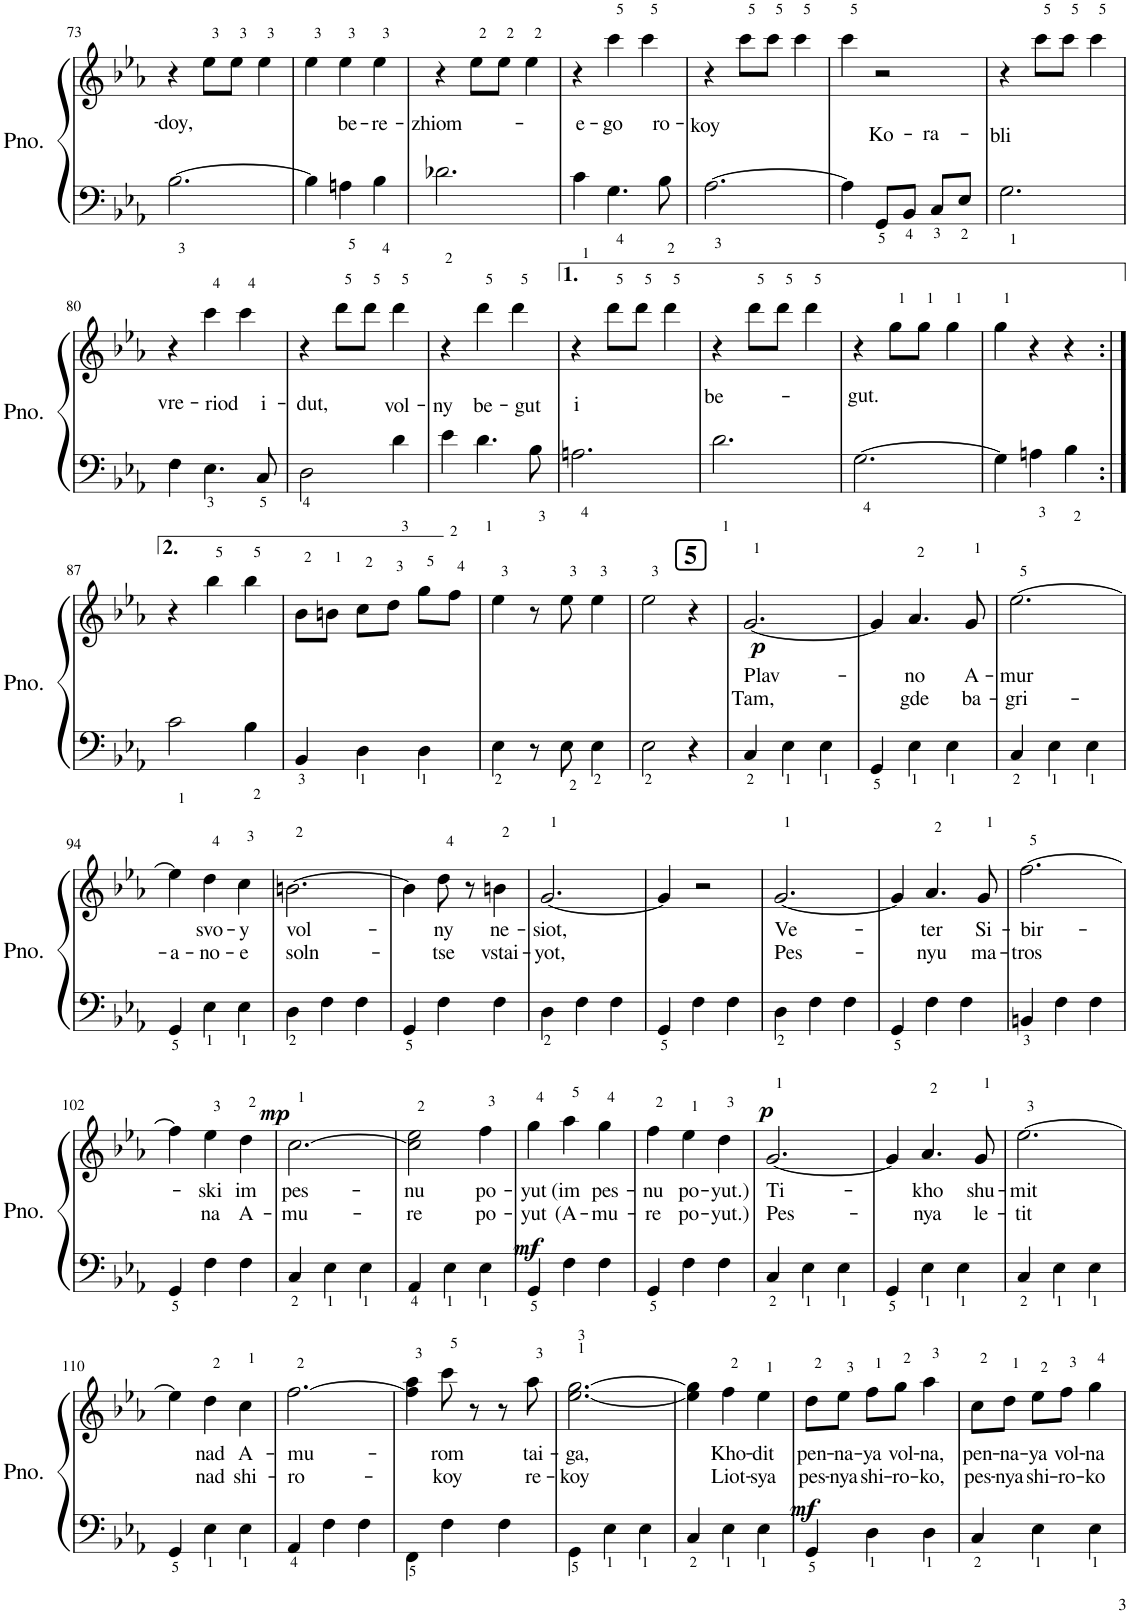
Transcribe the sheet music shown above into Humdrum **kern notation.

**kern	**text	**kern	**text	**text	**dynam
*part1	*part1	*part1	*part1	*part1	*part1
*staff2	*staff2	*staff1	*staff1	*staff1	*staff1/2
*I"Piano	*	*	*	*	*
*I'Pno.	*	*	*	*	*
!!LO:PB:g=z
*clefF4	*	*clefG2	*	*	*
*k[b-e-a-]	*	*k[b-e-a-]	*	*	*
*M3/4	*	*M3/4	*	*	*
=73	=73	=73	=73	=73	=73
!	!LO:LY:a	!	!	!	!
[2.B-\	-doy,	4r	.	.	.
.	.	8ee-\L	.	.	.
.	.	8ee-\J	.	.	.
.	.	4ee-\	.	.	.
=74	=74	=74	=74	=74	=74
4B-\]	.	4ee-\	.	.	.
!	!LO:LY:a	!	!	!	!
4An\	be-	4ee-\	.	.	.
!	!LO:LY:a	!	!	!	!
4B-\	-re-	4ee-\	.	.	.
=75	=75	=75	=75	=75	=75
!	!LO:LY:a	!	!	!	!
2.d-X\	-zhiom-	4r	.	.	.
.	.	8ee-\L	.	.	.
.	.	8ee-\J	.	.	.
.	.	4ee-\	.	.	.
=76	=76	=76	=76	=76	=76
!	!LO:LY:a	!	!	!	!
4c\	-e-	4r	.	.	.
!	!LO:LY:a	!	!	!	!
4.G\	-go	4ccc\	.	.	.
.	.	4ccc\	.	.	.
!	!LO:LY:a	!	!	!	!
8B-\	ro-	.	.	.	.
=77	=77	=77	=77	=77	=77
!	!LO:LY:a	!	!	!	!
[2.A-\	-koy	4r	.	.	.
.	.	8ccc\L	.	.	.
.	.	8ccc\J	.	.	.
.	.	4ccc\	.	.	.
=78	=78	=78	=78	=78	=78
4A-\]	.	4ccc\	.	.	.
!	!LO:LY:a	!	!	!	!
8GG/L	Ko-	2r	.	.	.
8BB-/J	.	.	.	.	.
!	!LO:LY:a	!	!	!	!
8C/L	-ra-	.	.	.	.
8E-/J	.	.	.	.	.
=79	=79	=79	=79	=79	=79
!	!LO:LY:a	!	!	!	!
2.G\	-bli	4r	.	.	.
.	.	8ccc\L	.	.	.
.	.	8ccc\J	.	.	.
.	.	4ccc\	.	.	.
!!LO:LB:g=z
=80	=80	=80	=80	=80	=80
!	!LO:LY:a	!	!	!	!
4F\	vre-	4r	.	.	.
!	!LO:LY:a	!	!	!	!
4.E-\	-riod	4ccc\	.	.	.
.	.	4ccc\	.	.	.
!	!LO:LY:a	!	!	!	!
8C/	i-	.	.	.	.
=81	=81	=81	=81	=81	=81
!	!LO:LY:a	!	!	!	!
2D\	-dut,	4r	.	.	.
.	.	8ddd\L	.	.	.
.	.	8ddd\J	.	.	.
!	!LO:LY:a	!	!	!	!
4d\	vol-	4ddd\	.	.	.
=82	=82	=82	=82	=82	=82
!	!LO:LY:a	!	!	!	!
4e-\	-ny	4r	.	.	.
!	!LO:LY:a	!	!	!	!
4.d\	be-	4ddd\	.	.	.
.	.	4ddd\	.	.	.
!	!LO:LY:a	!	!	!	!
8B-\	-gut	.	.	.	.
=83	=83	=83	=83	=83	=83
!	!LO:LY:a	!	!	!	!
2.An\	i	4r	.	.	.
.	.	8ddd\L	.	.	.
.	.	8ddd\J	.	.	.
.	.	4ddd\	.	.	.
=84	=84	=84	=84	=84	=84
!	!LO:LY:a	!	!	!	!
2.d\	be-	4r	.	.	.
.	.	8ddd\L	.	.	.
.	.	8ddd\J	.	.	.
.	.	4ddd\	.	.	.
=85	=85	=85	=85	=85	=85
!	!LO:LY:a	!	!	!	!
[2.G\	-gut.	4r	.	.	.
.	.	8gg\L	.	.	.
.	.	8gg\J	.	.	.
.	.	4gg\	.	.	.
=86	=86	=86	=86	=86	=86
4G\]	.	4gg\	.	.	.
4An\	.	4r	.	.	.
4B-\	.	4r	.	.	.
!!LO:LB:g=z
=87:|!	=87:|!	=87:|!	=87:|!	=87:|!	=87:|!
2c\	.	4r	.	.	.
.	.	4bb-\	.	.	.
4B-\	.	4bb-\	.	.	.
=88	=88	=88	=88	=88	=88
4BB-/	.	8b-\L	.	.	.
.	.	8bn\J	.	.	.
4D\	.	8cc\L	.	.	.
.	.	8dd\J	.	.	.
4D\	.	8gg\L	.	.	.
.	.	8ff\J	.	.	.
=89	=89	=89	=89	=89	=89
4E-\	.	4ee-\	.	.	.
8r	.	8r	.	.	.
8E-\	.	8ee-\	.	.	.
4E-\	.	4ee-\	.	.	.
=90	=90	=90	=90	=90	=90
2E-\	.	2ee-\	.	.	.
4r	.	4r	.	.	.
!!LO:REH:place=s1:a:B:cj:fs=14:t=5
=91	=91	=91	=91	=91	=91
!	!	!	!LO:LY:b	!LO:LY:b	!LO:DY:b
4C/	.	[2.g/	Plav-	Tam,	p
4E-\	.	.	.	.	.
4E-\	.	.	.	.	.
=92	=92	=92	=92	=92	=92
4GG/	.	4g/]	.	.	.
!	!	!	!LO:LY:b	!LO:LY:b	!
4E-\	.	4.a-/	-no	gde	.
4E-\	.	.	.	.	.
!	!	!	!LO:LY:b	!LO:LY:b	!
.	.	8g/	A-	ba-	.
=93	=93	=93	=93	=93	=93
!	!	!	!LO:LY:b	!LO:LY:b	!
4C/	.	[2.ee-\	-mur	-gri-	.
4E-\	.	.	.	.	.
4E-\	.	.	.	.	.
!!LO:LB:g=z
=94	=94	=94	=94	=94	=94
!	!	!	!	!LO:LY:b	!
4GG/	.	4ee-\]	.	-a-	.
!	!	!	!LO:LY:b	!LO:LY:b	!
4E-\	.	4dd\	svo-	-no-	.
!	!	!	!LO:LY:b	!LO:LY:b	!
4E-\	.	4cc\	-y	-e	.
=95	=95	=95	=95	=95	=95
!	!	!	!LO:LY:b	!LO:LY:b	!
4D\	.	[2.bn\	vol-	soln-	.
4F\	.	.	.	.	.
4F\	.	.	.	.	.
=96	=96	=96	=96	=96	=96
4GG/	.	4b\]	.	.	.
!	!	!	!LO:LY:b	!LO:LY:b	!
4F\	.	8dd\	-ny	-tse	.
.	.	8r	.	.	.
!	!	!	!LO:LY:b	!LO:LY:b	!
4F\	.	4bn\	ne-	vstai-	.
=97	=97	=97	=97	=97	=97
*^	*	*	*	*	*
*	*^	*	*	*	*	*
!	!	!	!	!	!LO:LY:b	!LO:LY:b	!
2.ryy	4ryy	4D\	.	[2.g/	-siot,	-yot,	.
.	2ryy	4F\	.	.	.	.	.
.	.	4F\	.	.	.	.	.
*v	*v	*v	*	*	*	*	*
=98	=98	=98	=98	=98	=98
4GG/	.	4g/]	.	.	.
4F\	.	2r	.	.	.
4F\	.	.	.	.	.
=99	=99	=99	=99	=99	=99
!	!	!	!LO:LY:b	!LO:LY:b	!
4D\	.	[2.g/	Ve-	Pes-	.
4F\	.	.	.	.	.
4F\	.	.	.	.	.
=100	=100	=100	=100	=100	=100
4GG/	.	4g/]	.	.	.
!	!	!	!LO:LY:b	!LO:LY:b	!
4F\	.	4.a-/	-ter	-nyu	.
4F\	.	.	.	.	.
!	!	!	!LO:LY:b	!LO:LY:b	!
.	.	8g/	Si-	ma-	.
=101	=101	=101	=101	=101	=101
!	!	!	!LO:LY:b	!LO:LY:b	!
4BBn/	.	[2.ff\	-bir-	-tros	.
4F\	.	.	.	.	.
4F\	.	.	.	.	.
!!LO:LB:g=z
=102	=102	=102	=102	=102	=102
4GG/	.	4ff\]	.	.	.
!	!	!	!LO:LY:b	!LO:LY:b	!
4F\	.	4ee-\	-ski	na	.
!	!	!	!LO:LY:b	!LO:LY:b	!
4F\	.	4dd\	im	A-	.
=103	=103	=103	=103	=103	=103
!	!	!	!LO:LY:b	!LO:LY:b	!LO:DY:a
4C/	.	[2.cc\	pes-	-mu-	mp
4E-\	.	.	.	.	.
4E-\	.	.	.	.	.
=104	=104	=104	=104	=104	=104
!	!	!	!LO:LY:b	!LO:LY:b	!
4AA-/	.	2cc\] 2ee-\	-nu	-re	.
4E-\	.	.	.	.	.
!	!	!	!LO:LY:b	!LO:LY:b	!
4E-\	.	4ff\	po-	po-	.
=105	=105	=105	=105	=105	=105
!	!	!	!LO:LY:b	!LO:LY:b	!LO:DY:a=2
4GG/	.	4gg\	-yut	-yut	mf
!	!	!	!LO:LY:b	!LO:LY:b	!
4F\	.	4aa-\	(im	(A-	.
!	!	!	!LO:LY:b	!LO:LY:b	!
4F\	.	4gg\	pes-	-mu-	.
=106	=106	=106	=106	=106	=106
!	!	!	!LO:LY:b	!LO:LY:b	!
4GG/	.	4ff\	-nu	-re	.
!	!	!	!LO:LY:b	!LO:LY:b	!
4F\	.	4ee-\	po-	po-	.
!	!	!	!LO:LY:b	!LO:LY:b	!
4F\	.	4dd\	-yut.)	-yut.)	.
=107	=107	=107	=107	=107	=107
!	!	!	!LO:LY:b	!LO:LY:b	!LO:DY:a
4C/	.	[2.g/	Ti-	Pes-	p
4E-\	.	.	.	.	.
4E-\	.	.	.	.	.
=108	=108	=108	=108	=108	=108
4GG/	.	4g/]	.	.	.
!	!	!	!LO:LY:b	!LO:LY:b	!
4E-\	.	4.a-/	-kho	-nya	.
4E-\	.	.	.	.	.
!	!	!	!LO:LY:b	!LO:LY:b	!
.	.	8g/	shu-	le-	.
=109	=109	=109	=109	=109	=109
!	!	!	!LO:LY:b	!LO:LY:b	!
4C/	.	[2.ee-\	-mit	-tit	.
4E-\	.	.	.	.	.
4E-\	.	.	.	.	.
!!LO:LB:g=z
=110	=110	=110	=110	=110	=110
4GG/	.	4ee-\]	.	.	.
!	!	!	!LO:LY:b	!LO:LY:b	!
4E-\	.	4dd\	nad	nad	.
!	!	!	!LO:LY:b	!LO:LY:b	!
4E-\	.	4cc\	A-	shi-	.
=111	=111	=111	=111	=111	=111
!	!	!	!LO:LY:b	!LO:LY:b	!
4AA-/	.	[2.ff\	-mu-	-ro-	.
4F\	.	.	.	.	.
4F\	.	.	.	.	.
=112	=112	=112	=112	=112	=112
4FF\	.	4ff\] 4aa-\	.	.	.
!	!	!	!LO:LY:b	!LO:LY:b	!
4F\	.	8ccc\	-rom	-koy	.
.	.	8r	.	.	.
4F\	.	8r	.	.	.
!	!	!	!LO:LY:b	!LO:LY:b	!
.	.	8aa-\	tai-	re-	.
=113	=113	=113	=113	=113	=113
!	!	!	!LO:LY:b	!LO:LY:b	!
4GG\	.	[2.ee-\ [2.gg\	-ga,	-koy	.
4E-\	.	.	.	.	.
4E-\	.	.	.	.	.
=114	=114	=114	=114	=114	=114
4C/	.	4ee-\] 4gg\]	.	.	.
!	!	!	!LO:LY:b	!LO:LY:b	!
4E-\	.	4ff\	Kho-	Liot-	.
!	!	!	!LO:LY:b	!LO:LY:b	!
4E-\	.	4ee-\	-dit	-sya	.
=115	=115	=115	=115	=115	=115
!	!	!	!LO:LY:b	!LO:LY:b	!LO:DY:a=2
4GG/	.	8dd\L	pen-	pes-	mf
!	!	!	!LO:LY:b	!LO:LY:b	!
.	.	8ee-\J	-na-	-nya	.
!	!	!	!LO:LY:b	!LO:LY:b	!
4D\	.	8ff\L	-ya	shi-	.
!	!	!	!LO:LY:b	!LO:LY:b	!
.	.	8gg\J	vol-	-ro-	.
!	!	!	!LO:LY:b	!LO:LY:b	!
4D\	.	4aa-\	-na,	-ko,	.
=116	=116	=116	=116	=116	=116
!	!	!	!LO:LY:b	!LO:LY:b	!
4C/	.	8cc\L	pen-	pes-	.
!	!	!	!LO:LY:b	!LO:LY:b	!
.	.	8dd\J	-na-	-nya	.
!	!	!	!LO:LY:b	!LO:LY:b	!
4E-\	.	8ee-\L	-ya	shi-	.
!	!	!	!LO:LY:b	!LO:LY:b	!
.	.	8ff\J	vol-	-ro-	.
!	!	!	!LO:LY:b	!LO:LY:b	!
4E-\	.	4gg\	-na	-ko	.
=	=	=	=	=	=
*-	*-	*-	*-	*-	*-
